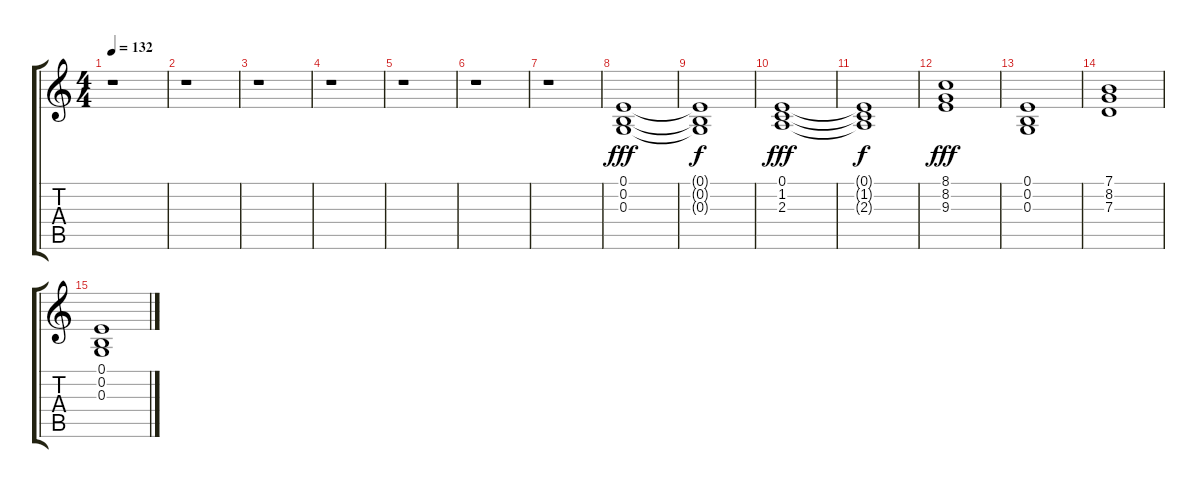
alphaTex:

\track "" {instrument stringensemble1}
\staff {score tabs}
\tuning (E4 B3 G3 D3 A2 E2) {hide}
\ts (4 4)
\tempo 132
\clef g2
\ks c
r.1{dy fff} |
r.1 |
r.1 |
r.1 |
r.1 |
r.1 |
r.1 |
(0.1 0.2 0.3).1 |
(0.1{t} 0.2{t} 0.3{t}).1{dy f} |
(0.1 1.2 2.3).1{dy fff} |
(0.1{t} 1.2{t} 2.3{t}).1{dy f} |
(8.1 8.2 9.3).1{dy fff} |
(0.1 0.2 0.3).1 |
(7.1 8.2 7.3).1 |
(0.1 0.2 0.3).1
